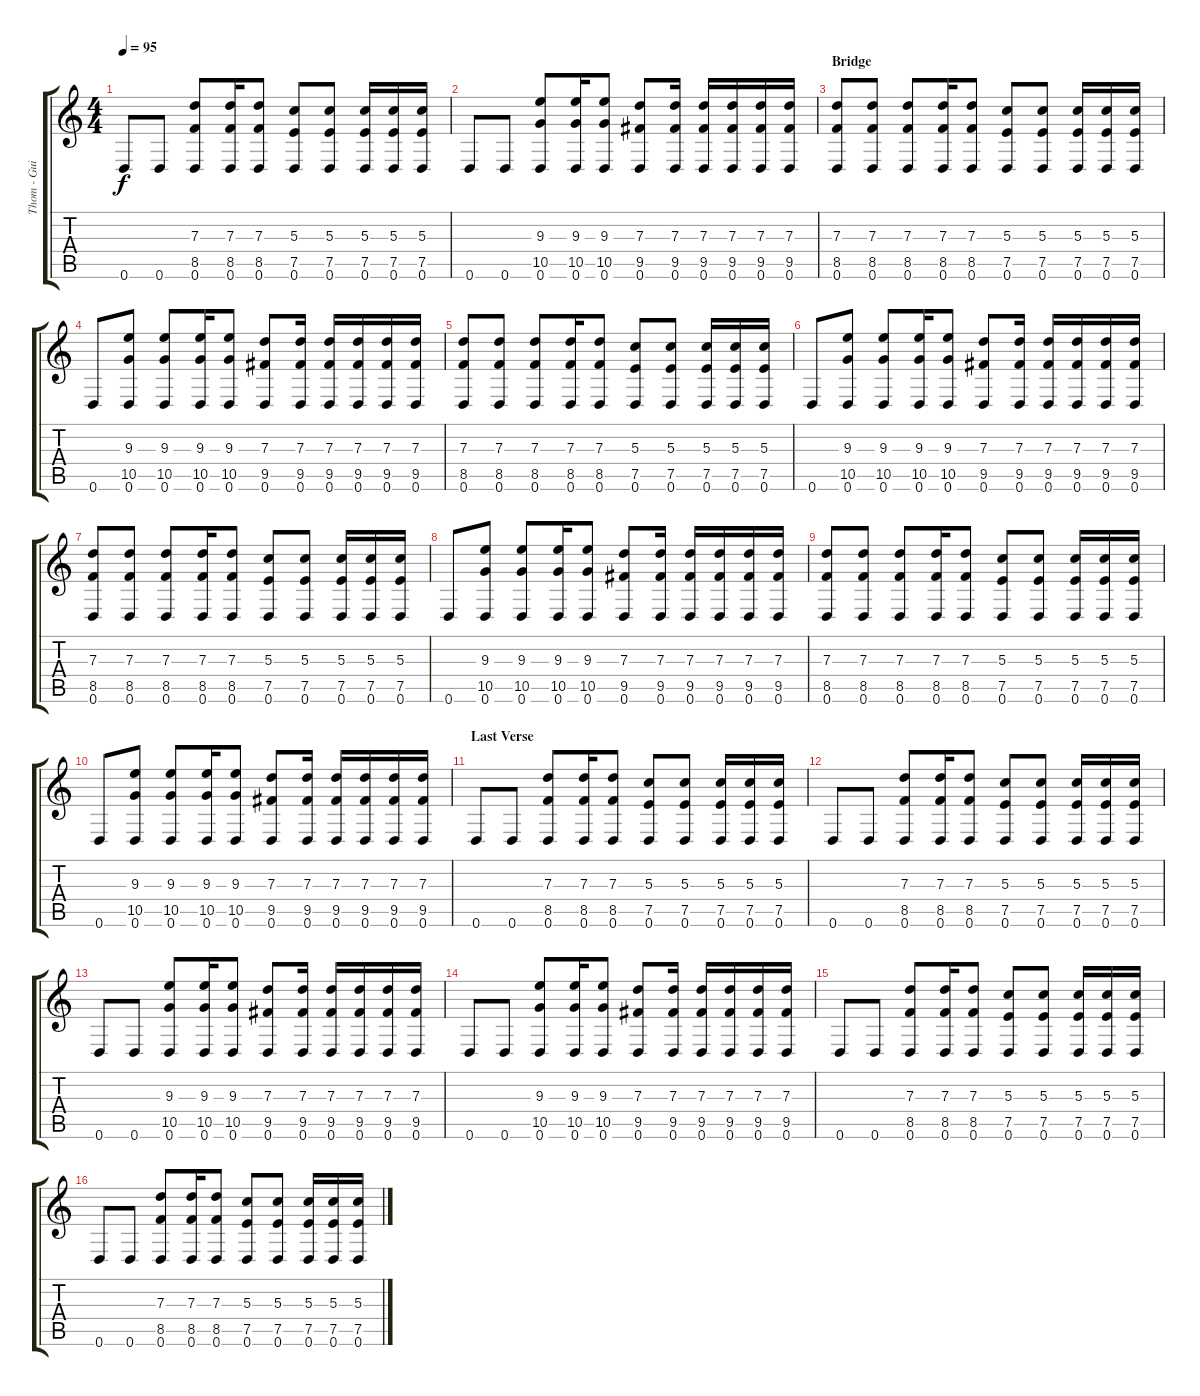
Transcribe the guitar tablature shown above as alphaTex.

\track ("Thom - Guitar" "Thom - Gui") {instrument overdrivenguitar}
\staff {score tabs}
\tuning (E4 B3 G3 D3 A2 D2) {hide}
\ts (4 4)
\tempo 95
\clef g2
\ks c
0.6.8{dy f} 0.6.8 (7.3 8.5 0.6).8 (7.3 8.5 0.6).16 (7.3 8.5 0.6).8 (5.3 7.5 0.6).8 (5.3 7.5 0.6).8 (5.3 7.5 0.6).16 (5.3 7.5 0.6).16 (5.3 7.5 0.6).16 |
0.6.8 0.6.8 (9.3 10.5 0.6).8 (9.3 10.5 0.6).16 (9.3 10.5 0.6).8 (7.3 9.5 0.6).8 (7.3 9.5 0.6).16 (7.3 9.5 0.6).16 (7.3 9.5 0.6).16 (7.3 9.5 0.6).16 (7.3 9.5 0.6).16 |
\section ("" "Bridge")
(7.3 8.5 0.6).8 (7.3 8.5 0.6).8 (7.3 8.5 0.6).8 (7.3 8.5 0.6).16 (7.3 8.5 0.6).8 (5.3 7.5 0.6).8 (5.3 7.5 0.6).8 (5.3 7.5 0.6).16 (5.3 7.5 0.6).16 (5.3 7.5 0.6).16 |
0.6.8 (9.3 10.5 0.6).8 (9.3 10.5 0.6).8 (9.3 10.5 0.6).16 (9.3 10.5 0.6).8 (7.3 9.5 0.6).8 (7.3 9.5 0.6).16 (7.3 9.5 0.6).16 (7.3 9.5 0.6).16 (7.3 9.5 0.6).16 (7.3 9.5 0.6).16 |
(7.3 8.5 0.6).8 (7.3 8.5 0.6).8 (7.3 8.5 0.6).8 (7.3 8.5 0.6).16 (7.3 8.5 0.6).8 (5.3 7.5 0.6).8 (5.3 7.5 0.6).8 (5.3 7.5 0.6).16 (5.3 7.5 0.6).16 (5.3 7.5 0.6).16 |
0.6.8 (9.3 10.5 0.6).8 (9.3 10.5 0.6).8 (9.3 10.5 0.6).16 (9.3 10.5 0.6).8 (7.3 9.5 0.6).8 (7.3 9.5 0.6).16 (7.3 9.5 0.6).16 (7.3 9.5 0.6).16 (7.3 9.5 0.6).16 (7.3 9.5 0.6).16 |
(7.3 8.5 0.6).8 (7.3 8.5 0.6).8 (7.3 8.5 0.6).8 (7.3 8.5 0.6).16 (7.3 8.5 0.6).8 (5.3 7.5 0.6).8 (5.3 7.5 0.6).8 (5.3 7.5 0.6).16 (5.3 7.5 0.6).16 (5.3 7.5 0.6).16 |
0.6.8 (9.3 10.5 0.6).8 (9.3 10.5 0.6).8 (9.3 10.5 0.6).16 (9.3 10.5 0.6).8 (7.3 9.5 0.6).8 (7.3 9.5 0.6).16 (7.3 9.5 0.6).16 (7.3 9.5 0.6).16 (7.3 9.5 0.6).16 (7.3 9.5 0.6).16 |
(7.3 8.5 0.6).8 (7.3 8.5 0.6).8 (7.3 8.5 0.6).8 (7.3 8.5 0.6).16 (7.3 8.5 0.6).8 (5.3 7.5 0.6).8 (5.3 7.5 0.6).8 (5.3 7.5 0.6).16 (5.3 7.5 0.6).16 (5.3 7.5 0.6).16 |
0.6.8 (9.3 10.5 0.6).8 (9.3 10.5 0.6).8 (9.3 10.5 0.6).16 (9.3 10.5 0.6).8 (7.3 9.5 0.6).8 (7.3 9.5 0.6).16 (7.3 9.5 0.6).16 (7.3 9.5 0.6).16 (7.3 9.5 0.6).16 (7.3 9.5 0.6).16 |
\section ("" "Last Verse")
0.6.8 0.6.8 (7.3 8.5 0.6).8 (7.3 8.5 0.6).16 (7.3 8.5 0.6).8 (5.3 7.5 0.6).8 (5.3 7.5 0.6).8 (5.3 7.5 0.6).16 (5.3 7.5 0.6).16 (5.3 7.5 0.6).16 |
0.6.8 0.6.8 (7.3 8.5 0.6).8 (7.3 8.5 0.6).16 (7.3 8.5 0.6).8 (5.3 7.5 0.6).8 (5.3 7.5 0.6).8 (5.3 7.5 0.6).16 (5.3 7.5 0.6).16 (5.3 7.5 0.6).16 |
0.6.8 0.6.8 (9.3 10.5 0.6).8 (9.3 10.5 0.6).16 (9.3 10.5 0.6).8 (7.3 9.5 0.6).8 (7.3 9.5 0.6).16 (7.3 9.5 0.6).16 (7.3 9.5 0.6).16 (7.3 9.5 0.6).16 (7.3 9.5 0.6).16 |
0.6.8 0.6.8 (9.3 10.5 0.6).8 (9.3 10.5 0.6).16 (9.3 10.5 0.6).8 (7.3 9.5 0.6).8 (7.3 9.5 0.6).16 (7.3 9.5 0.6).16 (7.3 9.5 0.6).16 (7.3 9.5 0.6).16 (7.3 9.5 0.6).16 |
0.6.8 0.6.8 (7.3 8.5 0.6).8 (7.3 8.5 0.6).16 (7.3 8.5 0.6).8 (5.3 7.5 0.6).8 (5.3 7.5 0.6).8 (5.3 7.5 0.6).16 (5.3 7.5 0.6).16 (5.3 7.5 0.6).16 |
0.6.8 0.6.8 (7.3 8.5 0.6).8 (7.3 8.5 0.6).16 (7.3 8.5 0.6).8 (5.3 7.5 0.6).8 (5.3 7.5 0.6).8 (5.3 7.5 0.6).16 (5.3 7.5 0.6).16 (5.3 7.5 0.6).16
